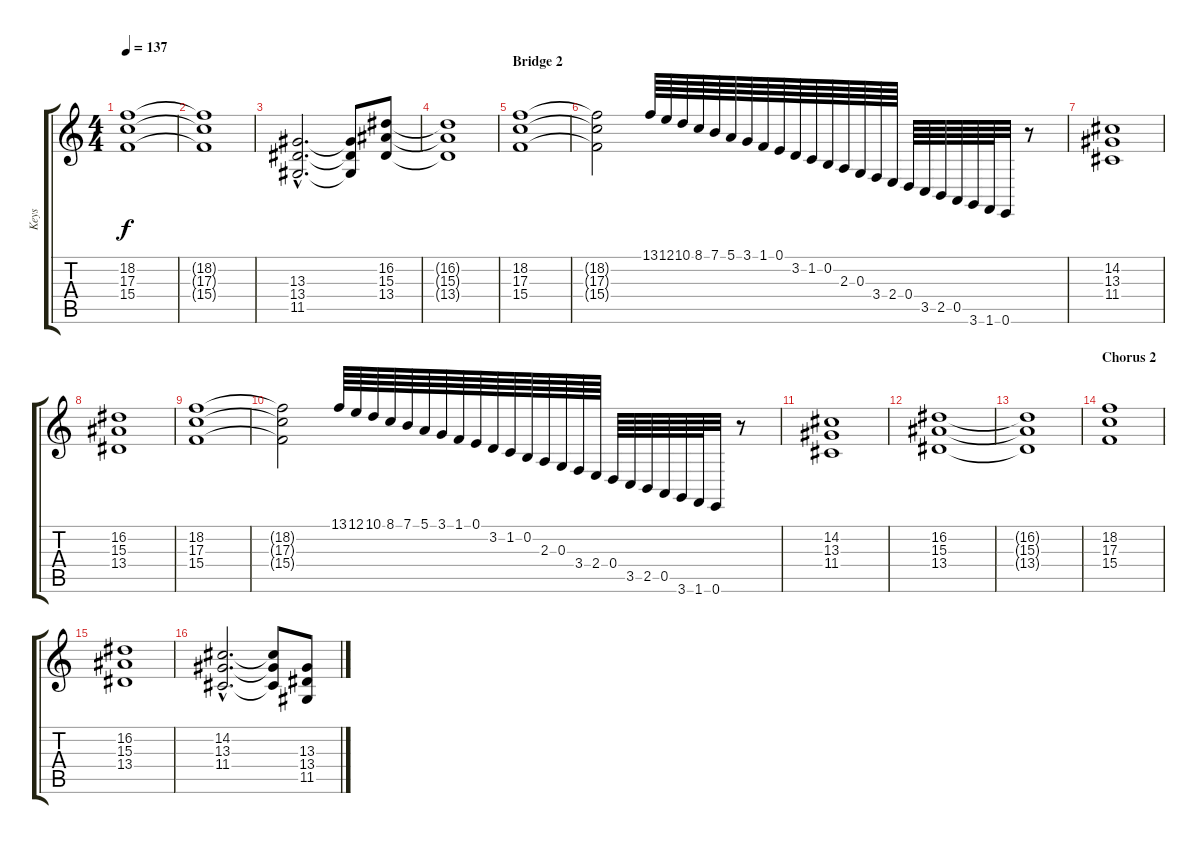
\track ("Keys" "Keys") {instrument tremolostrings}
\staff {score tabs}
\tuning (E4 B3 G3 D3 A2 E2) {hide}
\ts (4 4)
\tempo 137
\clef g2
\ks c
(18.2 17.3 15.4).1{dy f} |
(18.2{t} 17.3{t} 15.4{t}).1 |
(13.3{hac} 13.4{hac} 11.5{hac}).2{d} (13.3{t} 13.4{t} 11.5{t}).8 (16.2 15.3 13.4).8 |
(16.2{t} 15.3{t} 13.4{t}).1 |
\section ("" "Bridge 2")
(18.2 17.3 15.4).1 |
(18.2{t} 17.3{t} 15.4{t}).2 13.1.64 12.1.64 10.1.64 8.1.64 7.1.64 5.1.64 3.1.64 1.1.64 0.1.64 3.2.64 1.2.64 0.2.64 2.3.64 0.3.64 3.4.64 2.4.64 0.4.64 3.5.64 2.5.64 0.5.64 3.6.64 1.6.64 0.6.32 r.8 |
(14.2 13.3 11.4).1 |
(16.2 15.3 13.4).1 |
(18.2 17.3 15.4).1 |
(18.2{t} 17.3{t} 15.4{t}).2 13.1.64 12.1.64 10.1.64 8.1.64 7.1.64 5.1.64 3.1.64 1.1.64 0.1.64 3.2.64 1.2.64 0.2.64 2.3.64 0.3.64 3.4.64 2.4.64 0.4.64 3.5.64 2.5.64 0.5.64 3.6.64 1.6.64 0.6.32 r.8 |
(14.2 13.3 11.4).1 |
(16.2 15.3 13.4).1 |
(16.2{t} 15.3{t} 13.4{t}).1 |
\section ("" "Chorus 2")
(18.2 17.3 15.4).1 |
(16.2 15.3 13.4).1 |
(14.2{hac} 13.3{hac} 11.4{hac}).2{d} (14.2{t} 13.3{t} 11.4{t}).8 (13.3 13.4 11.5).8
